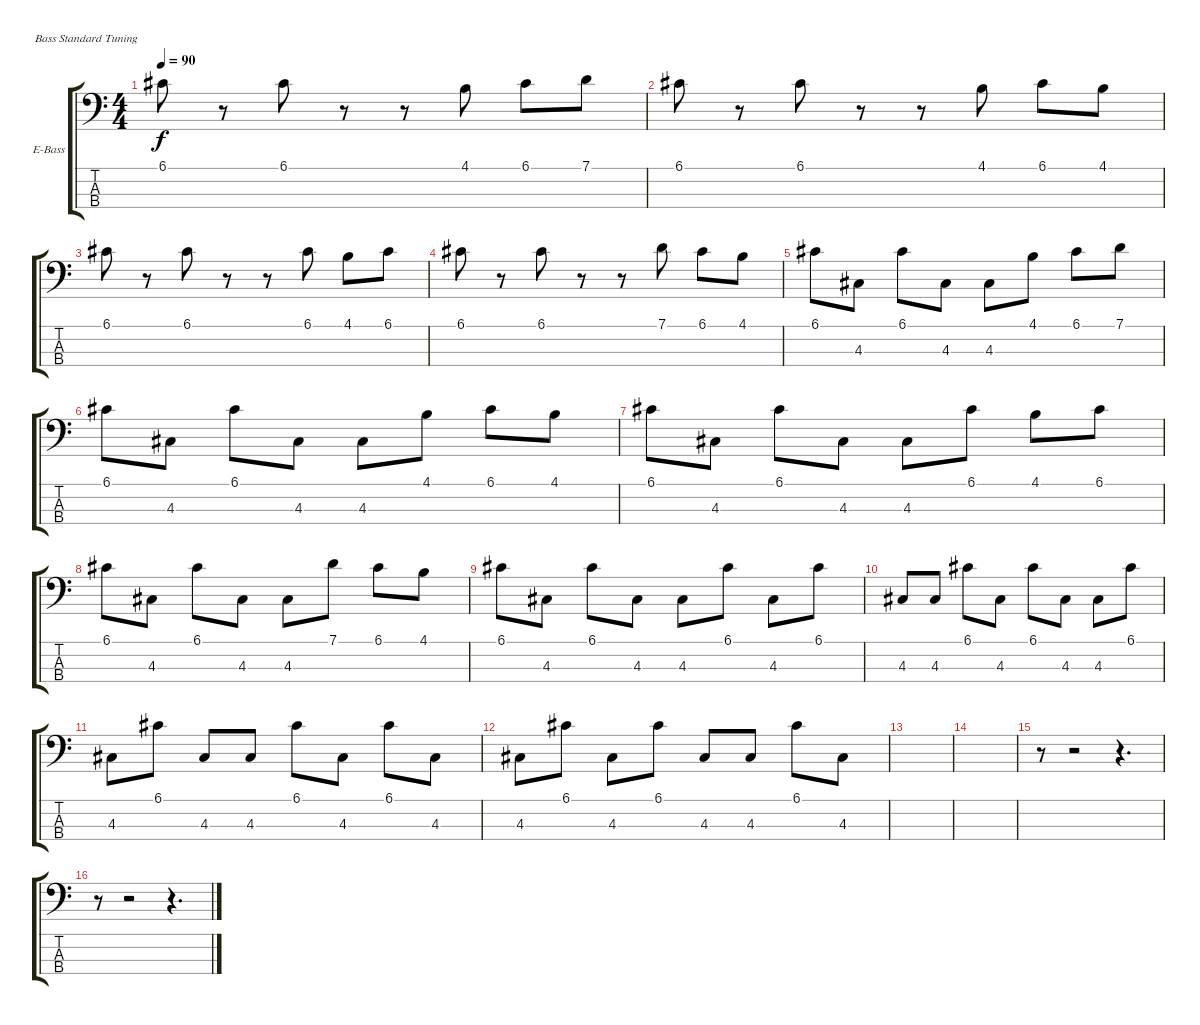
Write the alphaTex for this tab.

\bracketExtendMode groupsimilarinstruments
\firstSystemTrackNameOrientation horizontal
\otherSystemsTrackNameOrientation horizontal
\track ("Track 2" "E-Bass") {instrument electricbassfinger}
\staff {score tabs}
\tuning (G2 D2 A1 E1)
\ts (4 4)
\beaming (8 2 2 2 2)
\tempo 90
\clef f4
\ks c
6.1.8{dy f instrument electricbassfinger} r.8 6.1.8 r.8 r.8 4.1.8 6.1.8 7.1.8 |
6.1.8 r.8 6.1.8 r.8 r.8 4.1.8 6.1.8 4.1.8 |
6.1.8 r.8 6.1.8 r.8 r.8 6.1.8 4.1.8 6.1.8 |
6.1.8 r.8 6.1.8 r.8 r.8 7.1.8 6.1.8 4.1.8 |
6.1.8 4.3.8 6.1.8 4.3.8 4.3.8 4.1.8 6.1.8 7.1.8 |
6.1.8 4.3.8 6.1.8 4.3.8 4.3.8 4.1.8 6.1.8 4.1.8 |
6.1.8 4.3.8 6.1.8 4.3.8 4.3.8 6.1.8 4.1.8 6.1.8 |
6.1.8 4.3.8 6.1.8 4.3.8 4.3.8 7.1.8 6.1.8 4.1.8 |
6.1.8 4.3.8 6.1.8 4.3.8 4.3.8 6.1.8 4.3.8 6.1.8 |
4.3.8 4.3.8 6.1.8 4.3.8 6.1.8 4.3.8 4.3.8 6.1.8 |
4.3.8 6.1.8 4.3.8 4.3.8 6.1.8 4.3.8 6.1.8 4.3.8 |
4.3.8 6.1.8 4.3.8 6.1.8 4.3.8 4.3.8 6.1.8 4.3.8 |
|
|
r.8 r.2 r.4{d} |
r.8 r.2 r.4{d}
